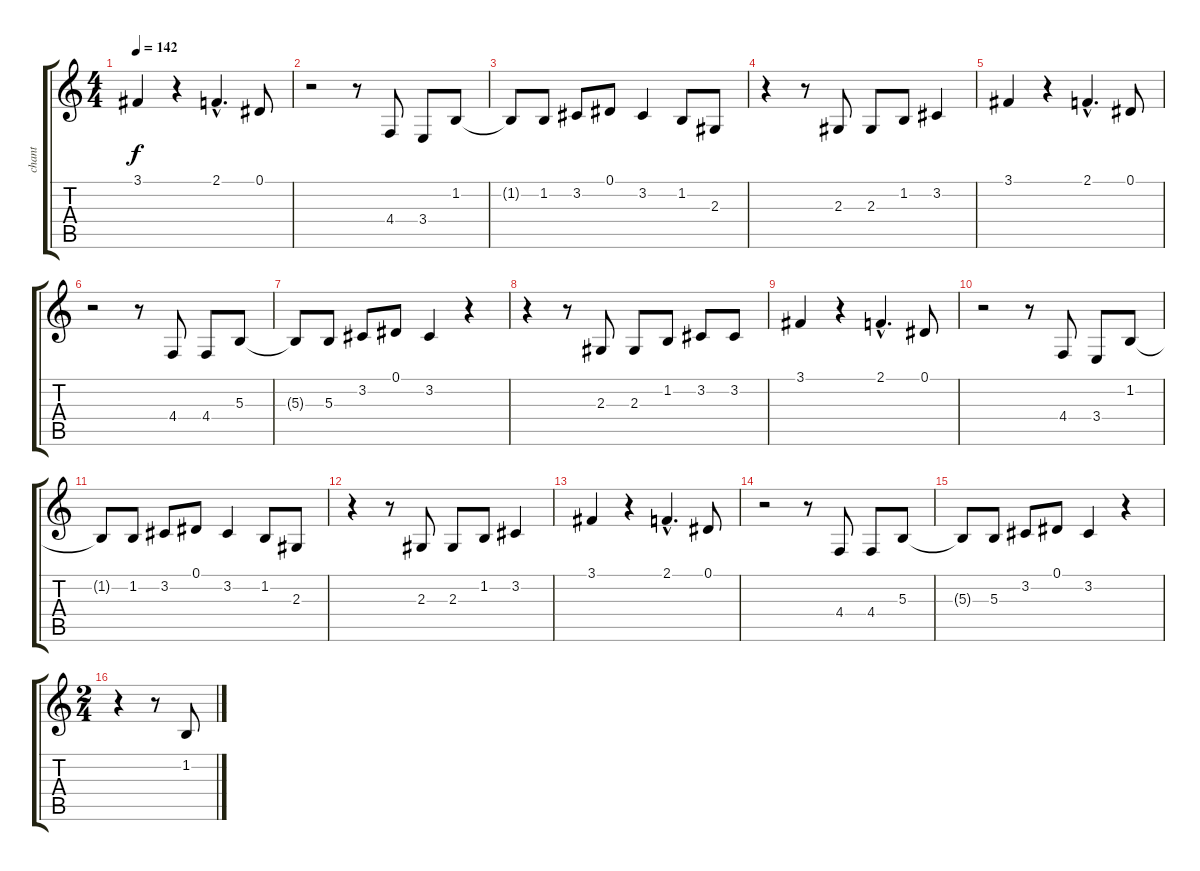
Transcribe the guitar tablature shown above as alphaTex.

\track ("chant" "chant") {instrument drawbarorgan}
\staff {score tabs}
\tuning (Eb4 Bb3 Gb3 Db3 Ab2 Eb2) {hide}
\ts (4 4)
\tempo 142
\clef g2
\ks c
3.1.4{dy f} r.4 2.1{hac}.4{d} 0.1.8 |
r.2 r.8 4.4.8 3.4.8 1.2.8 |
1.2{t}.8 1.2.8 3.2.8 0.1.8 3.2.4 1.2.8 2.3.8 |
r.4 r.8 2.3.8 2.3.8 1.2.8 3.2.4 |
3.1.4 r.4 2.1{hac}.4{d} 0.1.8 |
r.2 r.8 4.4.8 4.4.8 5.3.8 |
5.3{t}.8 5.3.8 3.2.8 0.1.8 3.2.4 r.4 |
r.4 r.8 2.3.8 2.3.8 1.2.8 3.2.8 3.2.8 |
3.1.4 r.4 2.1{hac}.4{d} 0.1.8 |
r.2 r.8 4.4.8 3.4.8 1.2.8 |
1.2{t}.8 1.2.8 3.2.8 0.1.8 3.2.4 1.2.8 2.3.8 |
r.4 r.8 2.3.8 2.3.8 1.2.8 3.2.4 |
3.1.4 r.4 2.1{hac}.4{d} 0.1.8 |
r.2 r.8 4.4.8 4.4.8 5.3.8 |
5.3{t}.8 5.3.8 3.2.8 0.1.8 3.2.4 r.4 |
\ts (2 4)
r.4 r.8 1.2.8
